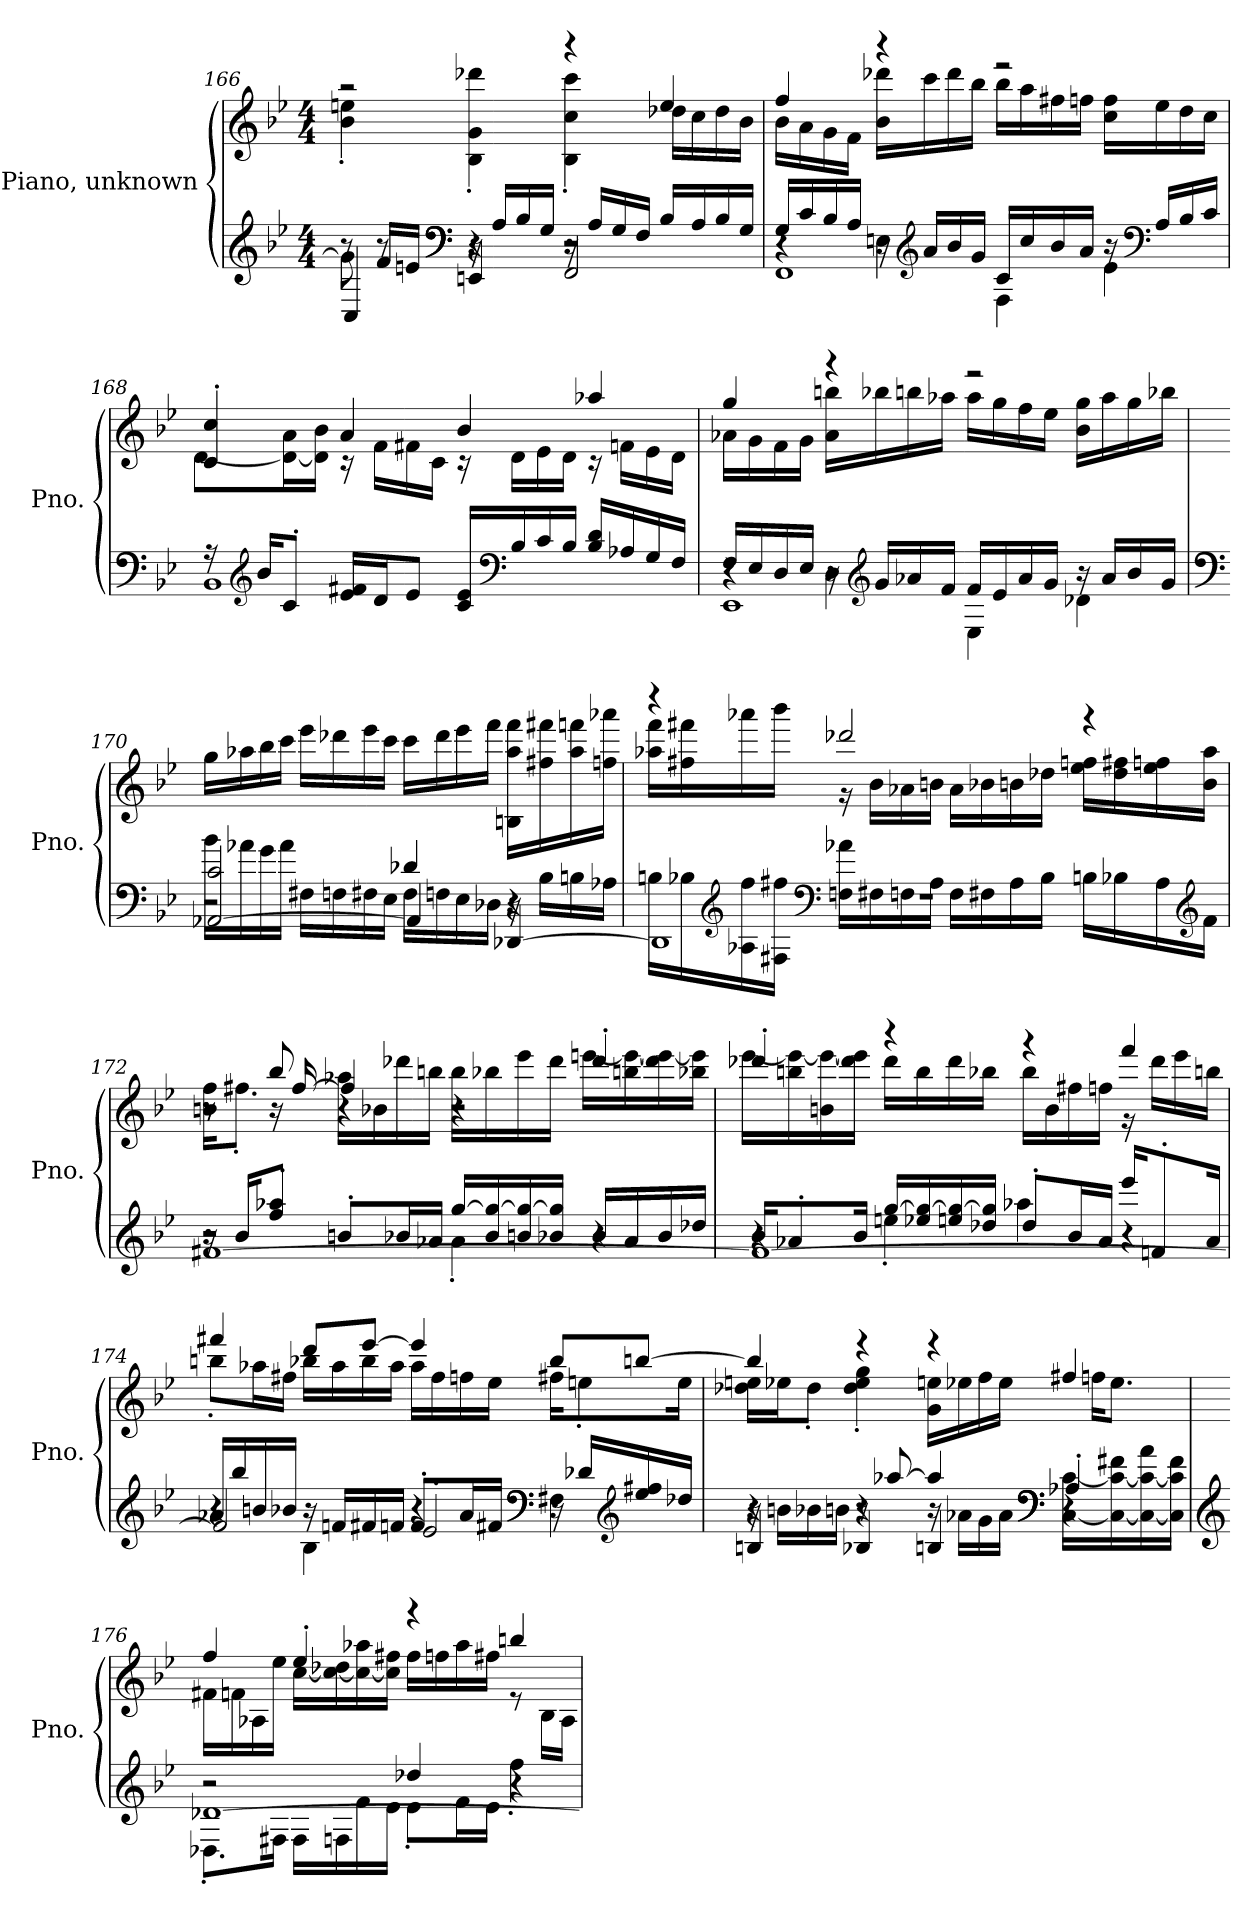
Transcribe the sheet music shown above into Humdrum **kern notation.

**kern	**kern
*part1	*part1
*staff2	*staff1
*I"Piano, unknown	*
*I'Pno.	*
!!LO:LB:g=z
*clefG2	*clefG2
*k[b-e-]	*k[b-e-]
*M4/4	*M4/4
=166	=166
*^	*^
*	*^	*	*
8r	8g\]	4C/	2r	4b-\' 4een\'
16f/LL	8r	.	.	.
16en/JJ	.	.	.	.
*clefF4	*	*	*	*
16r	4r	4EEn/	.	4B-\' 4g\' 4ddd-X\'
16A/LL	.	.	.	.
16B-/	.	.	.	.
16G/JJ	.	.	.	.
16r	2r	2FF/	4r	4B-\' 4cc\' 4ccc\'
16A/LL	.	.	.	.
16G/	.	.	.	.
16F/JJ	.	.	.	.
16B-/LL	.	.	4ee/	16dd-X\LL
16A/	.	.	.	16cc\
16B-/	.	.	.	16dd-\
16G/JJ	.	.	.	16b-\JJ
=167	=167	=167	=167	=167
16G/LL	4r	1FF	4ff/	16b-\LL
16c/	.	.	.	16a\
16B-/	.	.	.	16g\
16A/JJ	.	.	.	16f\JJ
16r	4En\	.	4r	16b-\ 16ddd-X\LL
*clefG2	*	*	*	*
16a/LL	.	.	.	16ccc\
16b-/	.	.	.	16ddd-\
16g/JJ	.	.	.	16bb-\JJ
16c/LL	4F\	.	2r	16bb-\LL
16cc/	.	.	.	16aa\
16b-/	.	.	.	16ff#X\
16a/JJ	.	.	.	16ffn\JJ
16r	4e-\	.	.	16cc\ 16ff\LL
*clefF4	*	*	*	*
16A/LL	.	.	.	16ee-\
16B-/	.	.	.	16dd\
16c/JJ	.	.	.	16cc\JJ
*	*v	*v	*	*
!!LO:LB:g=z	!!
=168	=168	=168	=168
16r	1BB-	4c/' 4cc/'	[8d\L
*clefG2	*	*	*
16b-/KL	.	.	.
8c'/J	.	.	16d\_ 16a\L
.	.	.	16d\] 16b-\JJ
16e-/ 16f#X/LL	.	4a/	16r
16d/J	.	.	16f\LL
8e-/J	.	.	16f#X\
.	.	.	16c\JJ
16c/ 16e-/LL	.	4b-/	16r
*clefF4	*	*	*
16B-/	.	.	16d\LL
16c/	.	.	16e-\
16B-/JJ	.	.	16d\JJ
16B-/ 16d/LL	.	4aa-X/	16r
16A-X/	.	.	16fn\LL
16G/	.	.	16e-\
16F/JJ	.	.	16d\JJ
=169	=169	=169	=169
*	*^	*	*
16F/LL	4r	1EE-	4gg/	16a-X\LL
16E-/	.	.	.	16g\
16D/	.	.	.	16f\
16E-/JJ	.	.	.	16g\JJ
16r	4D\	.	4r	16a-\ 16bbn\LL
*clefG2	*	*	*	*
16g/LL	.	.	.	16bb-X\
16a-X/	.	.	.	16bbn\
16f/JJ	.	.	.	16aa-X\JJ
16f/LL	4E-\	.	2r	16aa-\LL
16e-/	.	.	.	16gg\
16a-/	.	.	.	16ff\
16g/JJ	.	.	.	16ee-\JJ
16r	4d-X\	.	.	16b-\ 16gg\LL
16a-/LL	.	.	.	16aa-\
16b-/	.	.	.	16gg\
16g/JJ	.	.	.	16bb-X\JJ
*	*	*	*v	*v
!!LO:LB:g=z
=170	=170	=170	=170
*clefF4	*	*	*
2r	16b-\LL	[2AA-X/ 2c/	16gg\LL
.	16a-X\	.	16aa-X\
.	16g\	.	16bb-\
.	16a-\JJ	.	16ccc\JJ
.	16F#X\LL	.	16eee-\LL
.	16Fn\	.	16ddd-X\
.	16F#X\	.	16eee-\
.	16E-\JJ	.	16ccc\JJ
4d-X/	16F#\LL	4AA-/]	16ccc\LL
.	16Fn\	.	16ddd-\
.	16E-\	.	16eee-\
.	16D-X\JJ	.	16fff\JJ
4r	16r	[4DD-X/	16Bn\ 16aa-\ 16fff\LL
.	16B-\LL	.	16ff#X\ 16fff#X\
.	16Bn\	.	16aa-\ 16fffn\
.	16A-X\JJ	.	16ffn\ 16aaa-X\JJ
!!LO:LB:g=z
=171	=171	=171	=171
*	*	*	*^
1r	16Bn\LL	1DD-]	4r	16aa-X\ 16fff\LL
.	16B-X\	.	.	16ff#X\ 16fff#X\
*clefG2	*	*	*	*
.	16A-X\ 16ff\	.	.	16aaa-X\
.	16F#X\ 16ff#X\JJ	.	.	16bbb-\JJ
*clefF4	*	*	*	*
.	16Fn\ 16a-X\LL	.	2ddd-X/	16r
.	16F#X\	.	.	16b-\LL
.	16Fn\	.	.	16a-X\
.	16A-\JJ	.	.	16bn\JJ
.	16F\LL	.	.	16a-\LL
.	16F#X\	.	.	16b-X\
.	16A-\	.	.	16bn\
.	16B-\JJ	.	.	16dd-X\JJ
.	16Bn\LL	.	4r	16ee-\ 16ffn\LL
.	16B-X\	.	.	16dd-\ 16ff#X\
.	16A-\	.	.	16ee-\ 16ffn\
*clefG2	*	*	*	*
.	16f\JJ	.	.	16b\ 16aa-\JJ
!!LO:LB:g=z
=172	=172	=172	=172	=172
*	*	*	*	*^
16r	2r	[1f#X	8r	16bn\ 16ff\KL	8r
16b-/KL	.	.	.	8.ff#X'\J	.
8ff/' 8aa-X/'J	.	.	8bb-/	.	16r
.	.	.	.	.	[16ff#/
8bn'/L	.	.	4r	16aa-X\LL	4ff#/]
.	.	.	.	16b-X\	.
16b-X/L	.	.	.	16ddd-X\	.
16a-X/JJ	.	.	.	16bbn\JJ	.
[16gg/LL	4a-'\	.	4r	16bb\LL	2r
16b-/ 16gg/_	.	.	.	16bb-X\	.
16bn/ 16gg/_	.	.	.	16eee-\	.
16b-X/ 16gg/]JJ	.	.	.	16ddd-\JJ	.
16b-/LL	4r	.	4ddd-'/	[16eeen\LL	.
16a-/	.	.	.	16bbn\ 16eee\_	.
16b-/	.	.	.	16ddd-\ 16eee\_	.
16dd-X/JJ	.	.	.	16bb-X\ 16eee\]JJ	.
*	*	*	*	*v	*v
!!LO:PB:g=z
=173	=173	=173	=173	=173
16b-/KL	4r	1f#_	4ddd-X'/	[16eee-\LL
8a-X'/	.	.	.	16bbn\ 16eee-\_
.	.	.	.	16bn\ 16eee-\_
16b-/Jk	.	.	.	16ddd-\ 16eee-\]JJ
[16gg/LL	4een'\	.	4r	16ddd-\LL
16ee-X/ 16gg/_	.	.	.	16bb\
16een/ 16gg/_	.	.	.	16ddd-\
16dd-X/ 16gg/]JJ	.	.	.	16bb-X\JJ
8dd-'/L	4aa-X\	.	4r	16bb-\LL
.	.	.	.	16b\
16b-/L	.	.	.	16ff#X\
16a-/JJ	.	.	.	16ffn\JJ
16eee-/KL	4r	.	4fff/	16r
8fn'/	.	.	.	16ddd-\LL
.	.	.	.	16eee-\
16a-/Jk	.	.	.	16bbn\JJ
!!LO:LB:g=z	!!
=174	=174	=174	=174	=174
16a-X/LL	4r	2f#/]	4fff#X/	8bbn'\L
16bb-/	.	.	.	.
16bn/	.	.	.	16aa-X\L
16b-X/JJ	.	.	.	16ff#X\JJ
16r	4B-\	.	8ddd/L	16bb-X\LL
16fn/LL	.	.	.	16aa-\
16f#X/	.	.	[8eee-/J	16bb-\
16fn/JJ	.	.	.	16aa-\JJ
8f'/L	4r	2e-'/	4eee-/]	16aa-\LL
.	.	.	.	16ff#\
16a-/L	.	.	.	16ffn\
16f#X/JJ	.	.	.	16ee-\JJ
*clefF4	*	*	*	*
16r	4F#X\	.	8bb-/L	16ff#X\KL
16d-X/LL	.	.	.	8een'\
*clefG2	*	*	*	*
16ee-/ 16ff#X/	.	.	[8bbn/J	.
16dd-X/JJ	.	.	.	16ee\Jk
!!LO:LB:g=z	!!
=175	=175	=175	=175	=175
4r	16r	4Bn/	4bb/]	16dd-X\ 16een\LL
.	16bn\LL	.	.	16ee-X\J
.	16b-X\	.	.	8dd-'\J
.	16bn\JJ	.	.	.
8r	4r	4B-X/	4r	4dd-\' 4ee-\' 4gg\'
[8aa-X/	.	.	.	.
4aa-/]	16r	4Bn/	4r	16g\ 16een\LL
.	16a-X\LL	.	.	16ee-X\
.	16g\	.	.	16ff\
.	16a-\JJ	.	.	16ee-\JJ
*clefF4	*	*	*	*
4r	[16C\ [16c\LL	4A-X'/	4ff#X/	16ffn\KL
.	16C\_ 16c\_ 16f#X\	.	.	8.ee-\J
.	16C\_ 16c\_ 16a-\	.	.	.
.	16C\] 16c\] 16f#\JJ	.	.	.
!!LO:LB:g=z	!!
=176	=176	=176	=176	=176
*clefG2	*	*	*	*
2r	8.D-X'\L	[1d-X	4ff/	16f#X\LL
.	.	.	.	16fn\
.	.	.	.	16A-X\
.	16F#X\Jk	.	.	16ee-\JJ
.	16F#\LL	.	4ee-'/	[16cc\LL
.	16Fn\	.	.	16cc\_ 16dd-X\
.	16f\	.	.	16cc\_ 16aa-X\
.	16e-\JJ	.	.	16cc\] 16ff#X\JJ
4dd-X/	8e-'\L	.	4r	16ff#\LL
.	.	.	.	16ffn\
.	16f\L	.	.	16aa-\
.	16e-\JJ	.	.	16ff#X\JJ
4r	4ff'\	.	4bbn/	8r
.	.	.	.	16B-\LL
.	.	.	.	16A-\JJ
*v	*v	*v	*	*
*	*v	*v
=	=
*-	*-
